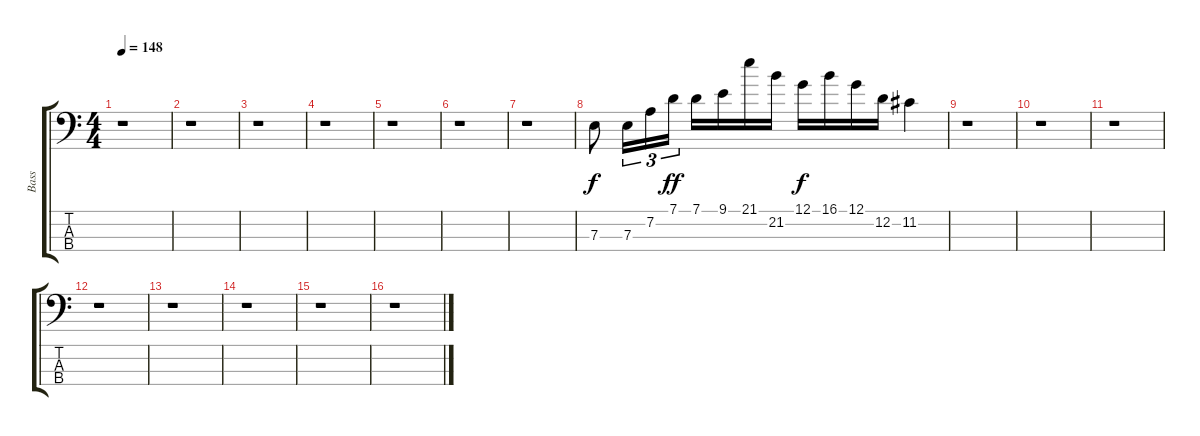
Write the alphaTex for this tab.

\track ("Bass" "Bass") {instrument electricbassfinger}
\staff {score tabs}
\tuning (G2 D2 A1 E1) {hide}
\ts (4 4)
\tempo 148
\clef f4
\ks c
r.1{dy f instrument electricbassfinger} |
r.1 |
r.1 |
r.1 |
r.1 |
r.1 |
r.1 |
7.3.8 7.3.16{tu (3 2)} 7.2.16{tu (3 2)} 7.1.16{tu (3 2) dy ff} 7.1.16 9.1.16 21.1.16 21.2.16 12.1.16{dy f} 16.1.16 12.1.16 12.2.16 11.2.4 |
r.1 |
r.1 |
r.1 |
r.1 |
r.1 |
r.1 |
r.1 |
r.1
